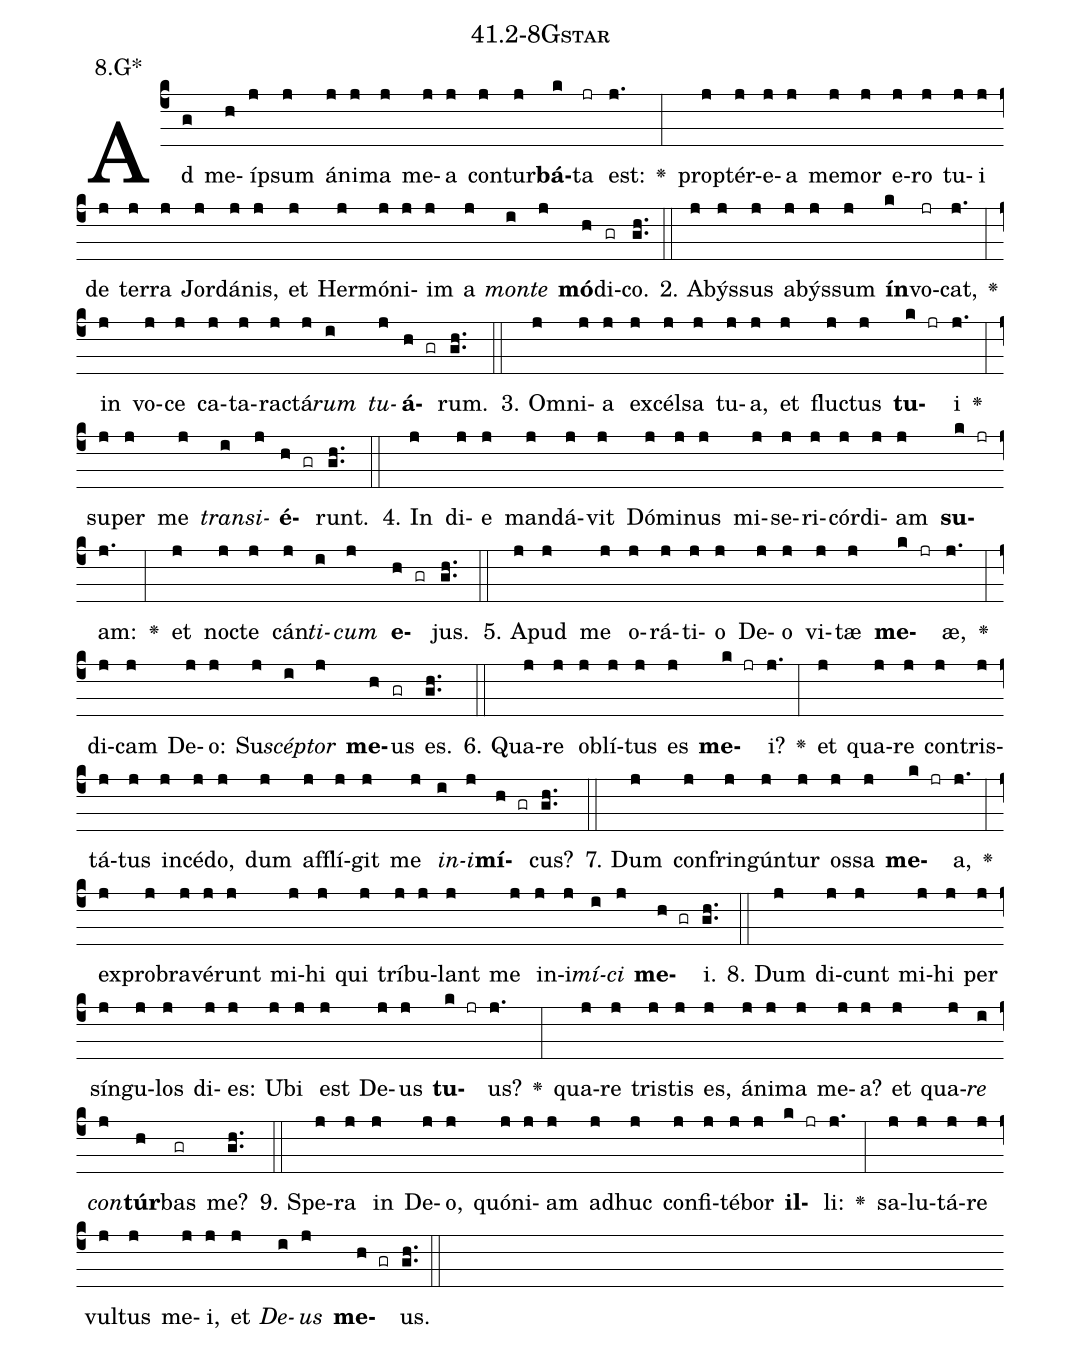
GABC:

name: 41.2-8Gstar;
annotation: 8.G*;
%%
(c4)Ad(g) me(h)íp(j)sum(j) á(j)ni(j)ma(j) me(j)a(j) con(j)tur(j)<b>bá</b>(k)ta(jr) est:(j.) <v>\greheightstar</v>(:) prop(j)tér(j)e(j)a(j) me(j)mor(j) e(j)ro(j) tu(j)i(j) de(j) ter(j)ra(j) Jor(j)dá(j)nis,(j) et(j) Her(j)mó(j)ni(j)im(j) a(j) <i>mon</i>(i)<i>te</i>(j) <b>mó</b>(h)di(gr)co.(gh..) (::)
2. A(j)býs(j)sus(j) a(j)býs(j)sum(j) <b>ín</b>(k)vo(jr)cat,(j.) <v>\greheightstar</v>(:) in(j) vo(j)ce(j) ca(j)ta(j)rac(j)tá(j)<i>rum</i>(i) <i>tu</i>(j)<b>á</b>(h gr)rum.(gh..) (::)
3. Om(j)ni(j)a(j) ex(j)cél(j)sa(j) tu(j)a,(j) et(j) fluc(j)tus(j) <b>tu</b>(k jr)i(j.) <v>\greheightstar</v>(:) su(j)per(j) me(j) <i>trans</i>(i)<i>i</i>(j)<b>é</b>(h gr)runt.(gh..) (::)
4. In(j) di(j)e(j) man(j)dá(j)vit(j) Dó(j)mi(j)nus(j) mi(j)se(j)ri(j)cór(j)di(j)am(j) <b>su</b>(k jr)am:(j.) <v>\greheightstar</v>(:) et(j) noc(j)te(j) cán(j)<i>ti</i>(i)<i>cum</i>(j) <b>e</b>(h gr)jus.(gh..) (::)
5. A(j)pud(j) me(j) o(j)rá(j)ti(j)o(j) De(j)o(j) vi(j)tæ(j) <b>me</b>(k jr)æ,(j.) <v>\greheightstar</v>(:) di(j)cam(j) De(j)o:(j) Su(j)<i>scép</i>(i)<i>tor</i>(j) <b>me</b>(h)us(gr) es.(gh..) (::)
6. Qua(j)re(j) ob(j)lí(j)tus(j) es(j) <b>me</b>(k jr)i?(j.) <v>\greheightstar</v>(:) et(j) qua(j)re(j) con(j)tris(j)tá(j)tus(j) in(j)cé(j)do,(j) dum(j) af(j)flí(j)git(j) me(j) <i>in</i>(i)<i>i</i>(j)<b>mí</b>(h gr)cus?(gh..) (::)
7. Dum(j) con(j)frin(j)gún(j)tur(j) os(j)sa(j) <b>me</b>(k jr)a,(j.) <v>\greheightstar</v>(:) ex(j)pro(j)bra(j)vé(j)runt(j) mi(j)hi(j) qui(j) trí(j)bu(j)lant(j) me(j) in(j)i(j)<i>mí</i>(i)<i>ci</i>(j) <b>me</b>(h gr)i.(gh..) (::)
8. Dum(j) di(j)cunt(j) mi(j)hi(j) per(j) sín(j)gu(j)los(j) di(j)es:(j) U(j)bi(j) est(j) De(j)us(j) <b>tu</b>(k jr)us?(j.) <v>\greheightstar</v>(:) qua(j)re(j) tris(j)tis(j) es,(j) á(j)ni(j)ma(j) me(j)a?(j) et(j) qua(j)<i>re</i>(i) <i>con</i>(j)<b>túr</b>(h)bas(gr) me?(gh..) (::)
9. Spe(j)ra(j) in(j) De(j)o,(j) quón(j)i(j)am(j) ad(j)huc(j) con(j)fi(j)té(j)bor(j) <b>il</b>(k jr)li:(j.) <v>\greheightstar</v>(:) sa(j)lu(j)tá(j)re(j) vul(j)tus(j) me(j)i,(j) et(j) <i>De</i>(i)<i>us</i>(j) <b>me</b>(h gr)us.(gh..) (::)
